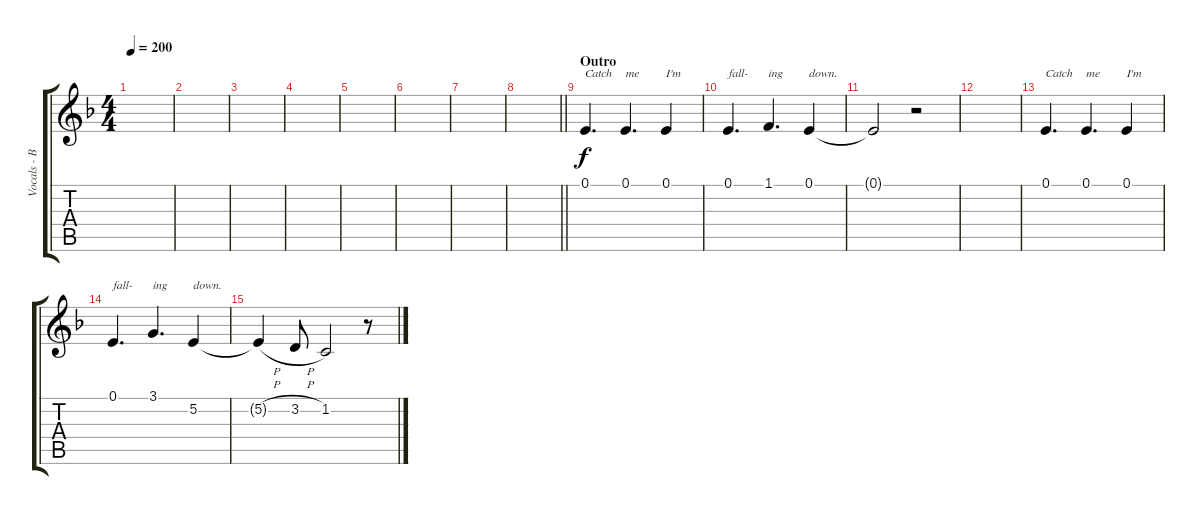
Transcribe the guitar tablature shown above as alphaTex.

\track ("Vocals - Ben Johnston" "Vocals - B") {instrument altosax}
\staff {score tabs}
\tuning (E4 B3 G3 D3 A2 E2) {hide}
\ts (4 4)
\tempo 200
\clef g2
\ks f
|
|
|
|
|
|
|
\barLineRight lightlight
|
\section ("" "Outro")
0.1.4{d txt "Catch"} 0.1.4{d txt "me"} 0.1.4{txt "I'm"} |
0.1.4{d txt "fall-"} 1.1.4{d txt "ing"} 0.1.4{txt "down."} |
0.1{t}.2 r.2 |
|
0.1.4{d txt "Catch"} 0.1.4{d txt "me"} 0.1.4{txt "I'm"} |
0.1.4{d txt "fall-"} 3.1.4{d txt "ing"} 5.2.4{txt "down."} |
5.2{h t}.4 3.2{h}.8 1.2.2 r.8
